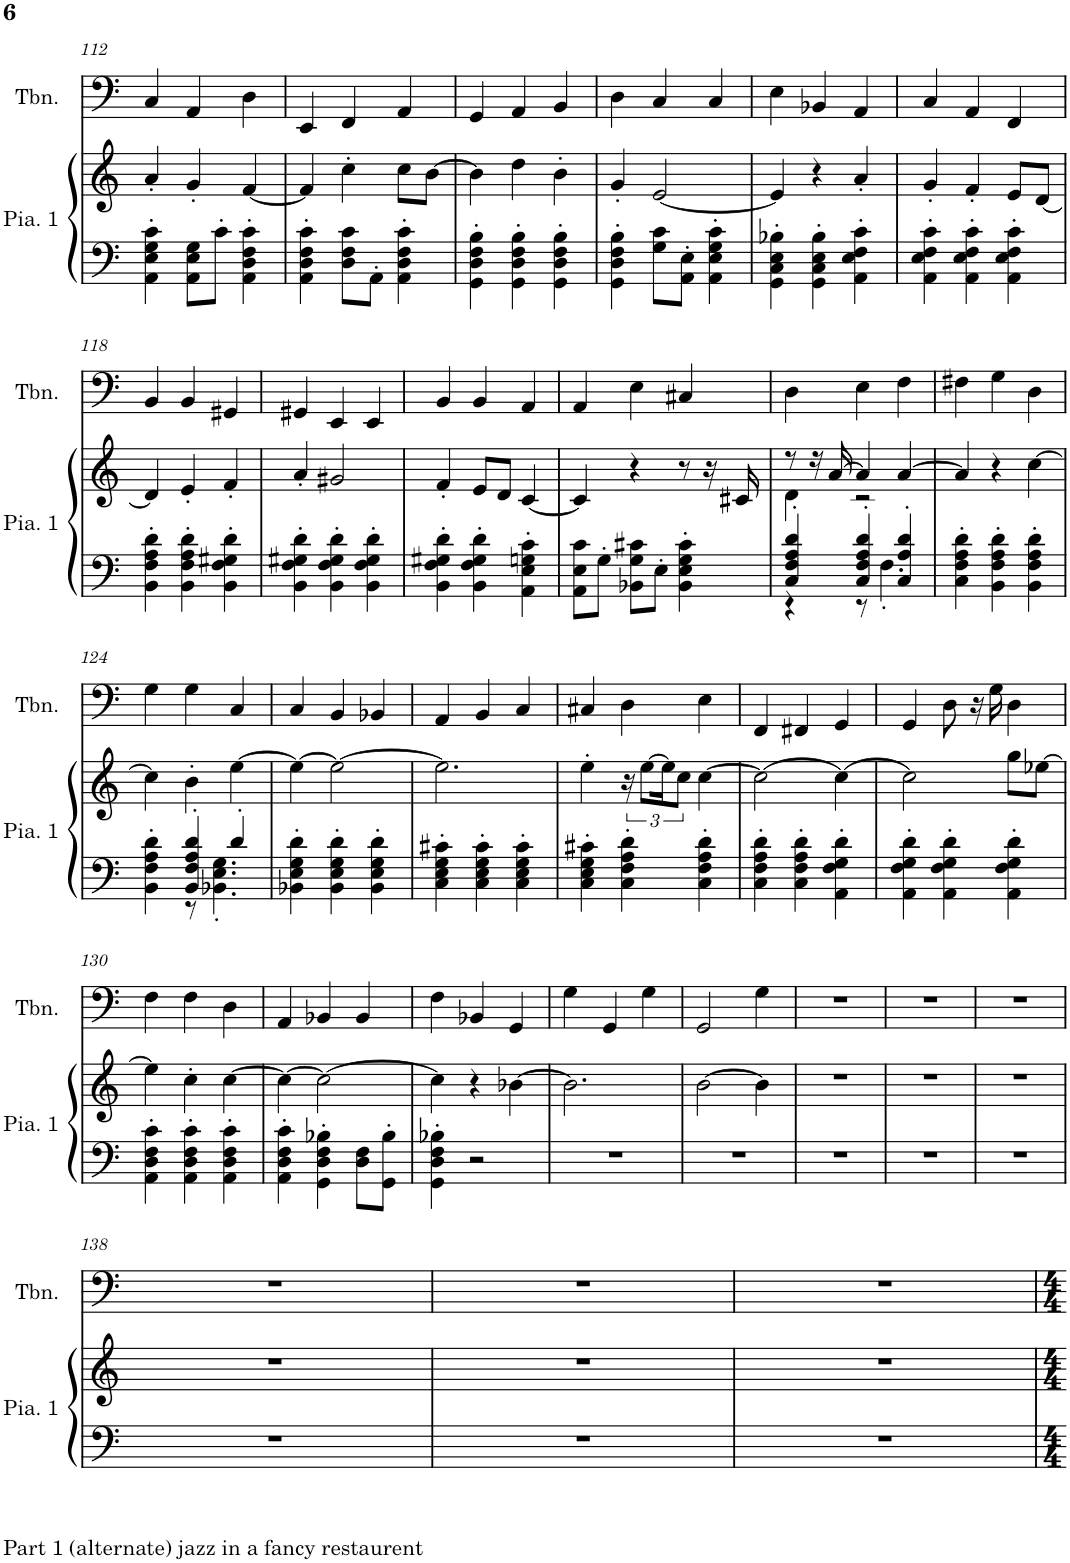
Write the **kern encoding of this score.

**kern	**kern	**kern
*part2	*part2	*part1
*staff3	*staff2	*staff1
*I"Piano 1	*	*I"Trombone
*I'Pia. 1	*	*I'Tbn.
!!LO:PB:g=z
*clefF4	*clefG2	*clefF4
*k[]	*k[]	*k[]
*M3/4	*M3/4	*M3/4
=112	=112	=112
4AA\' 4E\' 4G\' 4c\'	4a'/	4C/
8AA\ 8E\ 8G\L	4g'/	4AA/
8c'\J	.	.
4AA\' 4D\' 4F\' 4c\'	[4f/	4D\
=113	=113	=113
4AA\' 4D\' 4F\' 4c\'	4f/]	4EE/
8D\ 8F\ 8c\L	4cc'\	4FF/
8AA'\J	.	.
4AA\' 4D\' 4F\' 4c\'	8cc\L	4AA/
.	[8b\J	.
=114	=114	=114
4GG\' 4D\' 4F\' 4B\'	4b\]	4GG/
4GG\' 4D\' 4F\' 4B\'	4dd\	4AA/
4GG\' 4D\' 4F\' 4B\'	4b'\	4BB/
=115	=115	=115
4GG\' 4D\' 4F\' 4B\'	4g'/	4D\
8G\ 8c\L	[2e/	4C/
8AA\' 8E\'J	.	.
4AA\' 4E\' 4G\' 4c\'	.	4C/
=116	=116	=116
4GG\' 4C\' 4E\' 4B-X\'	4e/]	4E\
4GG\' 4C\' 4E\' 4B-\'	4r	4BB-X/
4AA\' 4E\' 4F\' 4c\'	4a'/	4AA/
=117	=117	=117
4AA\' 4E\' 4F\' 4c\'	4g'/	4C/
4AA\' 4E\' 4F\' 4c\'	4f'/	4AA/
4AA\' 4E\' 4F\' 4c\'	8e/L	4FF/
.	[8d/J	.
!!LO:LB:g=z
=118	=118	=118
4BB\' 4F\' 4A\' 4d\'	4d/]	4BB/
4BB\' 4F\' 4A\' 4d\'	4e'/	4BB/
4BB\' 4F\' 4G#X\' 4d\'	4f'/	4GG#X/
=119	=119	=119
4BB\' 4F\' 4G#X\' 4d\'	4a'/	4GG#X/
4BB\' 4F\' 4G#\' 4d\'	2g#X/	4EE/
4BB\' 4F\' 4G#\' 4d\'	.	4EE/
=120	=120	=120
4BB\' 4F\' 4G#X\' 4d\'	4f'/	4BB/
4BB\' 4F\' 4G#\' 4d\'	8e/L	4BB/
.	8d/J	.
4AA\' 4E\' 4Gn\' 4c\'	[4c/	4AA/
=121	=121	=121
8AA\ 8E\ 8c\L	4c/]	4AA/
8G'\J	.	.
8BB-X\ 8G\ 8c#X\L	4r	4E\
8E'\J	.	.
4BB-\' 4E\' 4G\' 4c#\'	8r	4C#X/
.	16r	.
.	16c#X/	.
=122	=122	=122
*^	*^	*
4C/' 4F/' 4A/' 4d/'	4r	8r	4d\	4D\
.	.	16r	.	.
.	.	[16a/	.	.
4C/' 4F/' 4A/' 4d/'	8r	4a/]	2r	4E\
.	4.F'\	.	.	.
4C/' 4A/' 4d/'	.	[4a/	.	4F\
*v	*v	*	*	*
*	*v	*v	*
=123	=123	=123
4C\' 4F\' 4A\' 4d\'	4a/]	4F#X\
4BB\' 4F\' 4A\' 4d\'	4r	4G\
4BB\' 4F\' 4A\' 4d\'	[4cc\	4D\
!!LO:LB:g=z
=124	=124	=124
*^	*	*
4BB\' 4F\' 4A\' 4d\'	4ryy	4cc\]	4G\
4BB/' 4F/' 4A/' 4d/'	8r	4b'\	4G\
.	4.BB-X\' 4.E\' 4.G\'	.	.
4d'/	.	[4ee\	4C/
*v	*v	*	*
=125	=125	=125
4BB-X\' 4E\' 4G\' 4d\'	4ee\_	4C/
4BB-\' 4E\' 4G\' 4d\'	2ee\_	4BB/
4BB-\' 4E\' 4G\' 4d\'	.	4BB-X/
=126	=126	=126
4C\' 4E\' 4G\' 4c#X\'	2.ee\]	4AA/
4C\' 4E\' 4G\' 4c#\'	.	4BB/
4C\' 4E\' 4G\' 4c#\'	.	4C/
=127	=127	=127
4C\' 4E\' 4G\' 4c#X\'	4ee'\	4C#X/
4C\' 4F\' 4A\' 4d\'	24r	4D\
.	[12ee\L	.
.	24ee\K]	.
.	12cc\J	.
4C\' 4F\' 4A\' 4d\'	[4cc\	4E\
=128	=128	=128
4C\' 4F\' 4A\' 4d\'	2cc\_	4FF/
4C\' 4F\' 4A\' 4d\'	.	4FF#X/
4AA\' 4F\' 4G\' 4d\'	4cc\_	4GG/
=129	=129	=129
4AA\' 4F\' 4G\' 4d\'	2cc\]	4GG/
4AA\' 4F\' 4G\' 4d\'	.	8D\
.	.	16r
.	.	16G\
4AA\' 4F\' 4G\' 4d\'	8gg\L	4D\
.	[8ee-X\J	.
!!LO:LB:g=z
=130	=130	=130
4AA\' 4D\' 4F\' 4c\'	4ee-\]	4F\
4AA\' 4D\' 4F\' 4c\'	4cc'\	4F\
4AA\' 4D\' 4F\' 4c\'	[4cc\	4D\
=131	=131	=131
4AA\' 4D\' 4F\' 4c\'	4cc\_	4AA/
4GG\' 4D\' 4F\' 4B-X\'	2cc\_	4BB-X/
8D\ 8F\L	.	4BB-/
8GG\' 8B-\'J	.	.
=132	=132	=132
4GG\' 4D\' 4F\' 4B-X\'	4cc\]	4F\
2r	4r	4BB-X/
.	[4b-X\	4GG/
=133	=133	=133
2.r	2.b-\]	4G\
.	.	4GG/
.	.	4G\
=134	=134	=134
2.r	[2b\	2GG/
.	4b\]	4G\
=135	=135	=135
2.r	2.r	2.r
=136	=136	=136
2.r	2.r	2.r
=137	=137	=137
2.r	2.r	2.r
!!LO:LB:g=z
=138	=138	=138
2.r	2.r	2.r
=139	=139	=139
2.r	2.r	2.r
=140	=140	=140
2.r	2.r	2.r
=	=	=
*-	*-	*-
